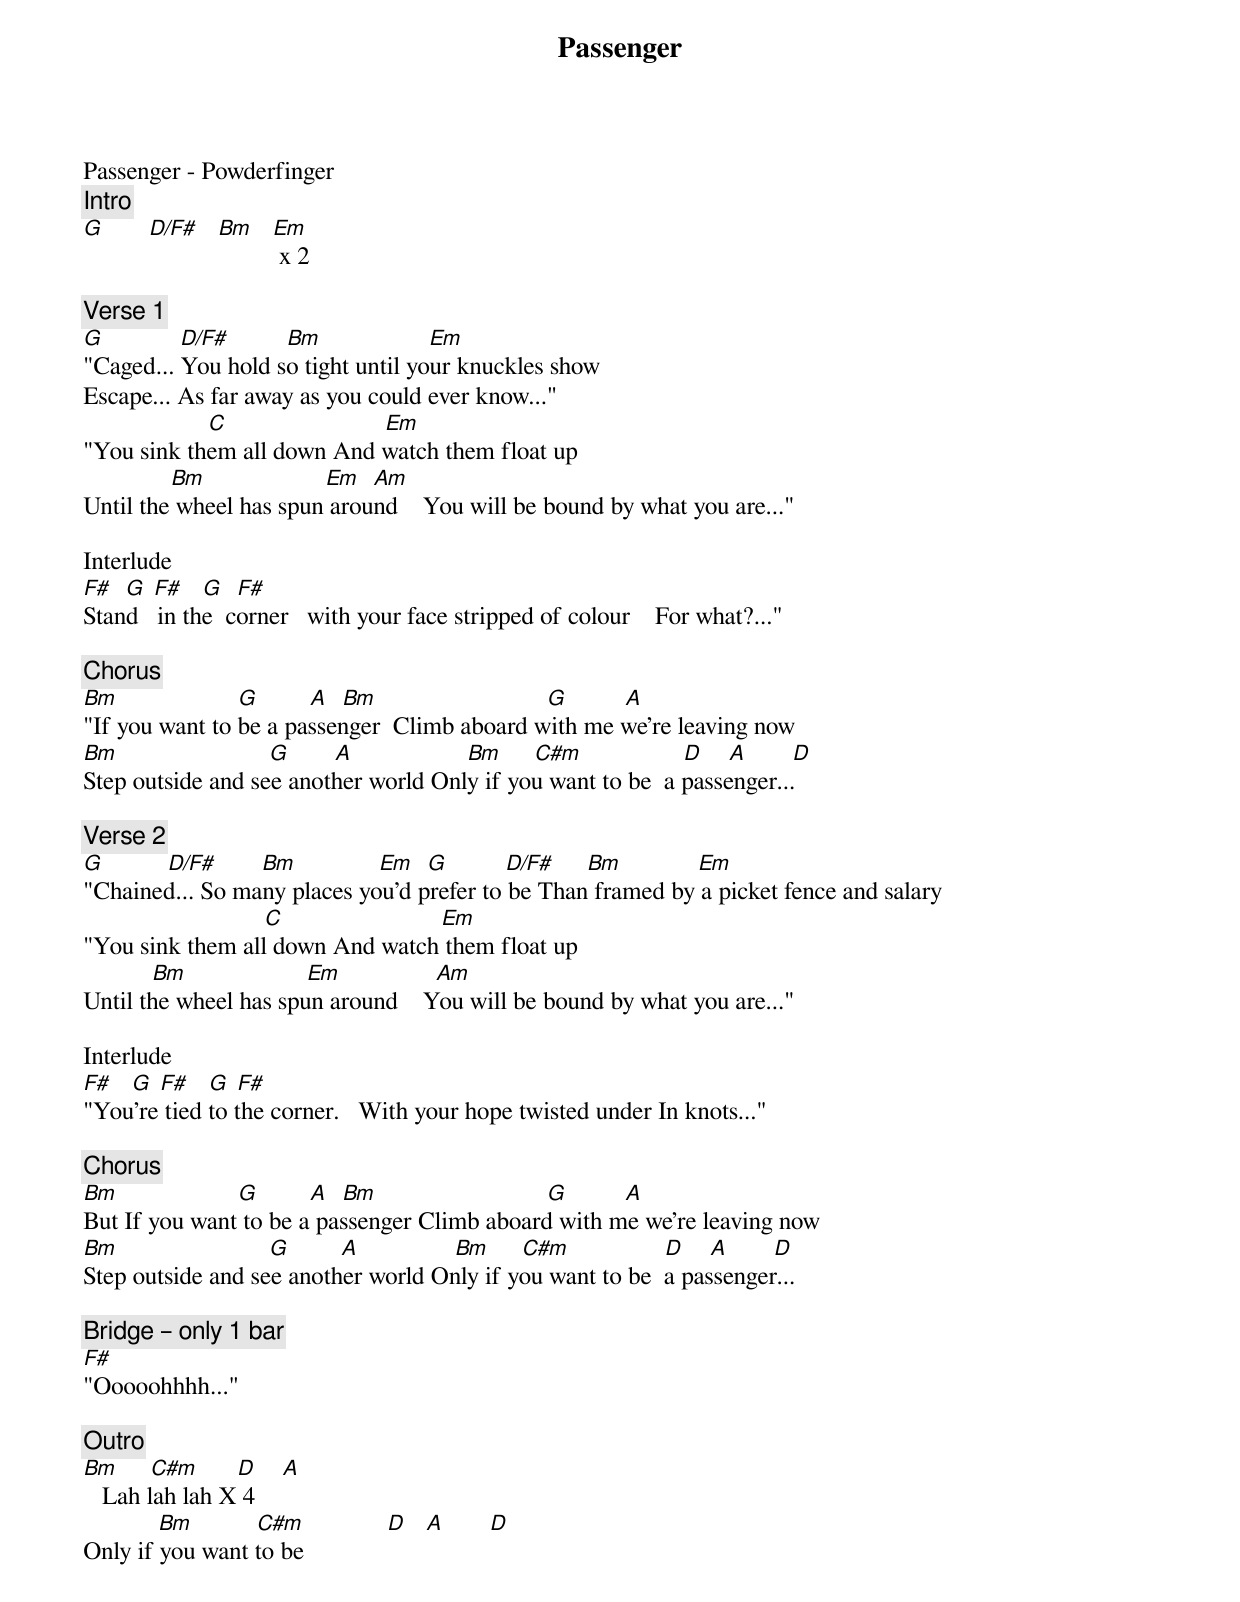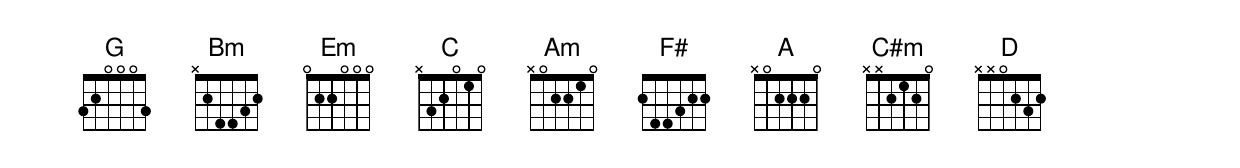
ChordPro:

{title: Passenger}
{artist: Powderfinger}
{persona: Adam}
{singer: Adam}
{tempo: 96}
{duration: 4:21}
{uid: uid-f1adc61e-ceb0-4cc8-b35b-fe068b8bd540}
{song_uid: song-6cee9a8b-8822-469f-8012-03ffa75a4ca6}



Passenger - Powderfinger
{comment: Intro}
[G]       [D/F#]   [Bm]   [Em] x 2

{comment: Verse 1}
[G]        	   [D/F#]       		[Bm]                	[Em]
"Caged... You hold so tight until your knuckles show
Escape... As far away as you could ever know..."
                   	[C]		                     		[Em]
"You sink them all down	And watch them float up
          	   [Bm]                 		[Em]		[Am]
Until the wheel has spun around    You will be bound by what you are..."

Interlude
[F#]		[G]	[F#]			[G]		[F#]
Stand   in the  corner   with your face stripped of colour    For what?..."

{comment: Chorus}
[Bm]                 		[G]        [A]		[Bm]                        			[G]         [A]
"If you want to be a passenger		Climb aboard with me we're leaving now
[Bm]                      		[G]       [A]		                [Bm]     [C#m]                [D]	  	[A]       [D]
Step outside and see another world	Only if you want to be 	a passenger...

{comment: Verse 2}
[G]         	[D/F#]     		[Bm]           		[Em]		[G]         [D/F#]     [Bm]  		        [Em]
"Chained... So many places you'd prefer to be Than framed by a picket fence and salary
                   		        [C]		                     		[Em]
"You sink them all down	And watch them float up
          	[Bm]                 		[Em]			            [Am]
Until the wheel has spun around    You will be bound by what you are..."

Interlude
[F#]			[G]	[F#]			[G]	[F#]
"You're tied to the corner.   With your hope twisted under	In knots..."

{comment: Chorus}
[Bm]                 		[G]        [A]		[Bm]                        			[G]         [A]
But If you want to be a passenger	Climb aboard with me we're leaving now
[Bm]                      		[G]       	[A]	              [Bm]     [C#m]      	        [D]	  	[A]       [D]
Step outside and see another world	Only if you want to be 	a passenger...

{comment: Bridge – only 1 bar}
[F#]
"Ooooohhhh..."

{comment: Outro}
[Bm]     [C#m]      [D]  		[A]
			Lah lah lah	X 4
            [Bm]          [C#m]   	         [D]	  [A]       [D]
Only if you want to be
